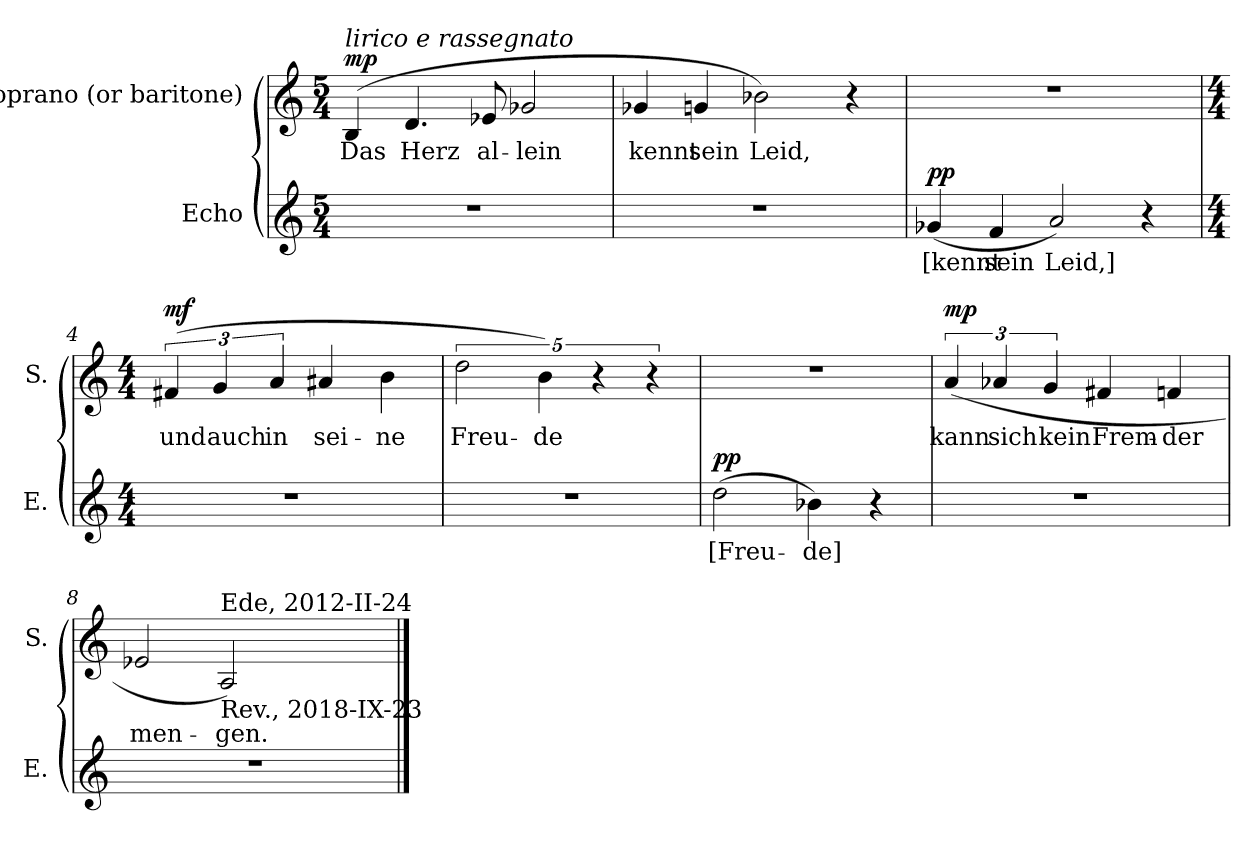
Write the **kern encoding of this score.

**kern	**text	**dynam	**kern	**text	**dynam
*part2	*part2	*part2	*part1	*part1	*part1
*staff2	*staff2	*staff2	*staff1	*staff1	*staff1
*I"Echo	*	*	*I"Soprano  (or baritone)	*	*
*I'E.	*	*	*I'S.	*	*
*clefG2	*	*	*clefG2	*	*
*k[]	*	*	*k[]	*	*
*M5/4	*	*	*M5/4	*	*
*MM120	*	*	*MM120	*	*
=1	=1	=1	=1	=1	=1
!	!	!	!LO:TX:a:i:t=lirico e rassegnato	!	!
!	!	!	!	!LO:LY:b	!LO:DY:a
4%5r	.	.	(>4B/	Das	mp
!	!	!	!	!LO:LY:b	!
.	.	.	4.d/	Herz	.
!	!	!	!	!LO:LY:b	!
.	.	.	8e-X/	al-	.
!	!	!	!	!LO:LY:b	!
.	.	.	2g-X/	-lein	.
=2	=2	=2	=2	=2	=2
!	!	!	!	!LO:LY:b	!
4%5r	.	.	4g-X/	kennt	.
!	!	!	!	!LO:LY:b	!
.	.	.	4gn/	sein	.
!	!	!	!	!LO:LY:b	!
.	.	.	2b-X\)	Leid,	.
.	.	.	4r	.	.
=3	=3	=3	=3	=3	=3
!	!LO:LY:b	!LO:DY:a	!	!	!
(4g-X/	[kennt	pp	4%5r	.	.
!	!LO:LY:b	!	!	!	!
4f/	sein	.	.	.	.
!	!LO:LY:b	!	!	!	!
2a/)	Leid,]	.	.	.	.
4r	.	.	.	.	.
=4	=4	=4	=4	=4	=4
*M4/4	*	*	*M4/4	*	*
!	!	!	!	!LO:LY:b	!LO:DY:a
1r	.	.	(6f#X/	und	mf
!	!	!	!	!LO:LY:b	!
.	.	.	6g/	auch	.
!	!	!	!	!LO:LY:b	!
.	.	.	6a/	in	.
!	!	!	!	!LO:LY:b	!
.	.	.	4a#X/	sei-	.
!	!	!	!	!LO:LY:b	!
.	.	.	4b\	-ne	.
!!LO:LB:g=z
=5	=5	=5	=5	=5	=5
!	!	!	!	!LO:LY:b	!
1r	.	.	5%2dd\	Freu-	.
!	!	!	!	!LO:LY:b	!
.	.	.	5b\)	-de	.
.	.	.	5r	.	.
.	.	.	5r	.	.
=6	=6	=6	=6	=6	=6
!	!LO:LY:b	!LO:DY:a	!	!	!
(2dd\	[Freu-	pp	1r	.	.
!	!LO:LY:b	!	!	!	!
4b-X\)	-de]	.	.	.	.
4r	.	.	.	.	.
=7	=7	=7	=7	=7	=7
!	!	!	!	!LO:LY:b	!LO:DY:a
1r	.	.	(>6a/	kann	mp
!	!	!	!	!LO:LY:b	!
.	.	.	6a-X/	sich	.
!	!	!	!	!LO:LY:b	!
.	.	.	6g/	kein	.
!	!	!	!	!LO:LY:b	!
.	.	.	4f#X/	Frem-	.
!	!	!	!	!LO:LY:b	!
.	.	.	4fn/	-der	.
=8	=8	=8	=8	=8	=8
*	*	*	*MM86	*	*
!	!	!	!	!LO:LY:b	!
1r	.	.	2e-X/	men-	.
*	*	*	*MM70	*	*
!	!	!	!LO:TX:a:t=Ede, 2012-II-24	!	!
!	!	!	!LO:TX:b:t=Rev., 2018-IX-23	!	!
!	!	!	!	!LO:LY:b	!
.	.	.	2A/)	-gen.	.
==	==	==	==	==	==
*-	*-	*-	*-	*-	*-
